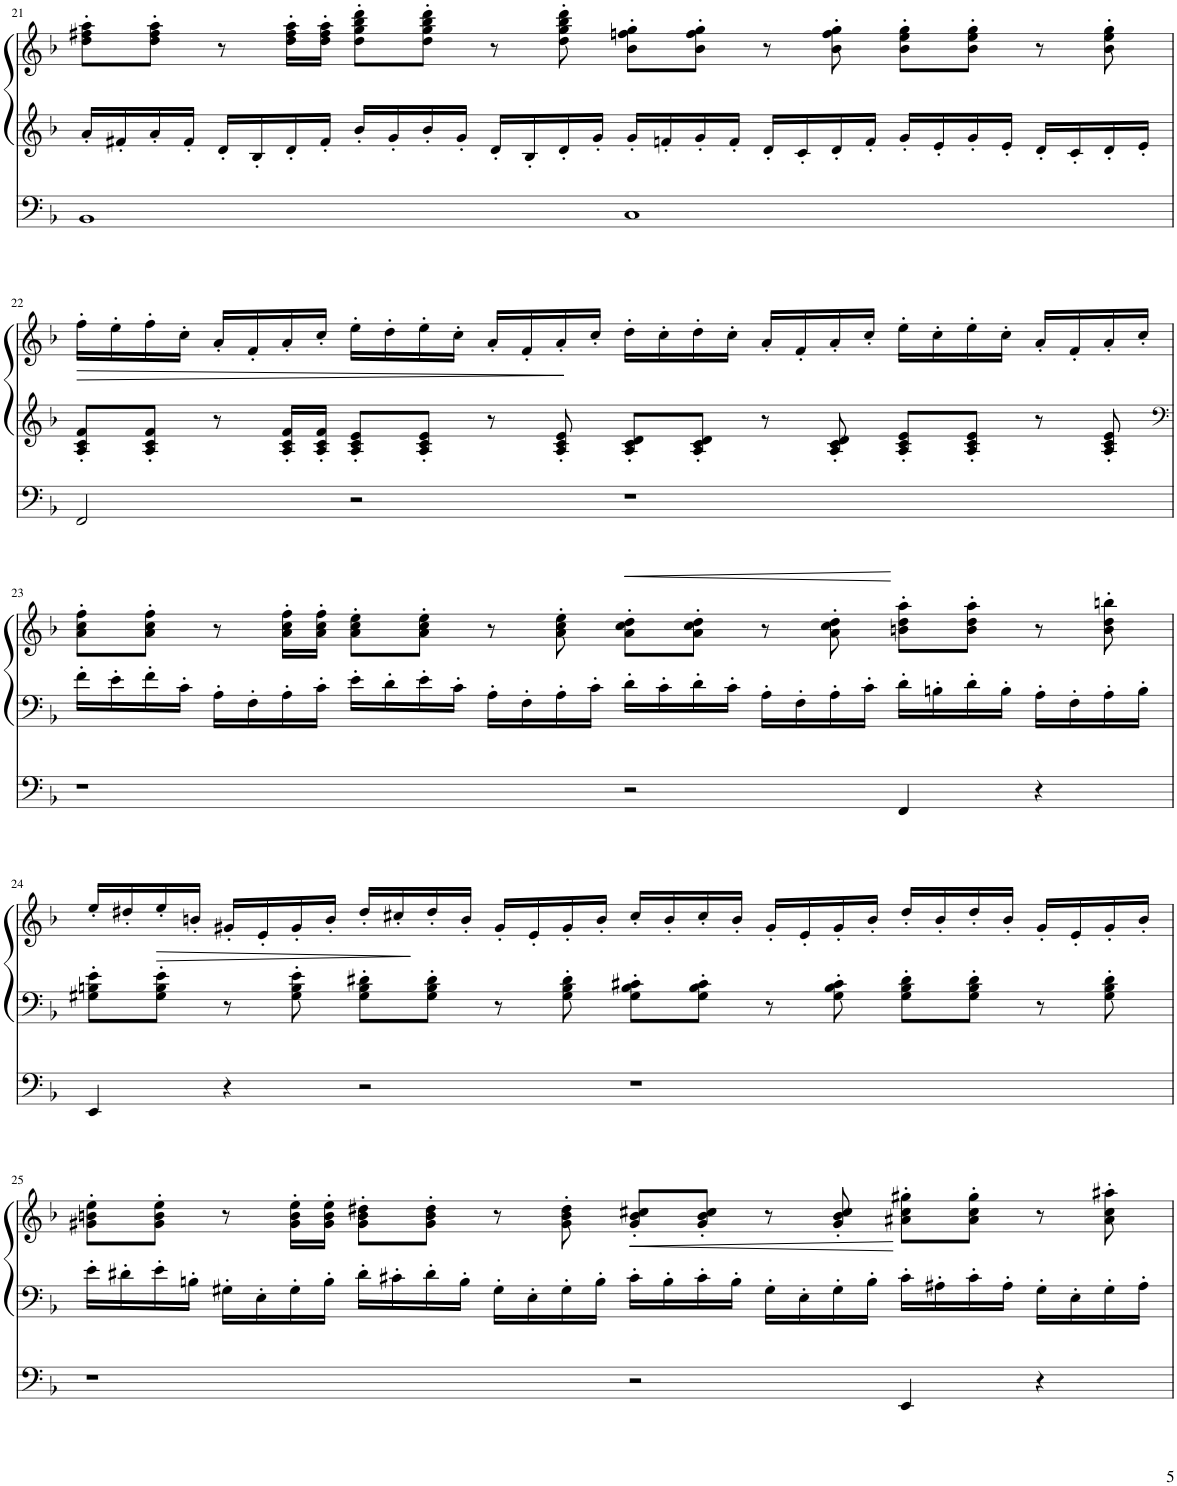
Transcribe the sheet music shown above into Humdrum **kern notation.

**kern	**kern	**kern	**dynam
*part1	*part1	*part1	*part1
*staff3	*staff2	*staff1	*staff1/2/3
*I"Pipe Organ	*	*	*
*I'Org.	*	*	*
!!LO:PB:g=z
*clefF4	*clefG2	*clefG2	*
*k[b-]	*k[b-]	*k[b-]	*
*M4/2	*M4/2	*M4/2	*
=21	=21	=21	=21
1BB-	16a'/LL	8dd\' 8ff#X\' 8aa\'L	.
.	16f#X'/	.	.
.	16a'/	8dd\' 8ff#\' 8aa\'J	.
.	16f#'/JJ	.	.
.	16d'/LL	8r	.
.	16B-'/	.	.
.	16d'/	16dd\' 16ff#\' 16aa\'LL	.
.	16f#'/JJ	16dd\' 16ff#\' 16aa\'JJ	.
.	16b-'/LL	8dd\' 8gg\' 8bb-\' 8ddd\'L	.
.	16g'/	.	.
.	16b-'/	8dd\' 8gg\' 8bb-\' 8ddd\'J	.
.	16g'/JJ	.	.
.	16d'/LL	8r	.
.	16B-'/	.	.
.	16d'/	8dd\' 8gg\' 8bb-\' 8ddd\'	.
.	16g'/JJ	.	.
1C	16g'/LL	8b-\' 8ffn\' 8gg\'L	.
.	16fn'/	.	.
.	16g'/	8b-\' 8ff\' 8gg\'J	.
.	16f'/JJ	.	.
.	16d'/LL	8r	.
.	16c'/	.	.
.	16d'/	8b-\' 8ff\' 8gg\'	.
.	16f'/JJ	.	.
.	16g'/LL	8b-\' 8ee\' 8gg\'L	.
.	16e'/	.	.
.	16g'/	8b-\' 8ee\' 8gg\'J	.
.	16e'/JJ	.	.
.	16d'/LL	8r	.
.	16c'/	.	.
.	16d'/	8b-\' 8ee\' 8gg\'	.
.	16e'/JJ	.	.
!!LO:LB:g=z
=22	=22	=22	=22
2FF/	8A/' 8c/' 8f/'L	16ff'\LL	.
.	.	16ee'\	.
.	8A/' 8c/' 8f/'J	16ff'\	.
.	.	16cc'\JJ	.
.	8r	16a'/LL	.
.	.	16f'/	.
.	16A/' 16c/' 16f/'LL	16a'/	.
.	16A/' 16c/' 16f/'JJ	16cc'/JJ	.
2r	8A/' 8c/' 8e/'L	16ee'\LL	.
.	.	16dd'\	.
.	8A/' 8c/' 8e/'J	16ee'\	.
.	.	16cc'\JJ	.
.	8r	16a'/LL	.
.	.	16f'/	.
.	8A/' 8c/' 8e/'	16a'/	.
.	.	16cc'/JJ	.
1r	8A/' 8c/' 8d/'L	16dd'\LL	.
.	.	16cc'\	.
.	8A/' 8c/' 8d/'J	16dd'\	.
.	.	16cc'\JJ	.
.	8r	16a'/LL	.
.	.	16f'/	.
.	8A/' 8c/' 8d/'	16a'/	.
.	.	16cc'/JJ	.
.	8A/' 8c/' 8e/'L	16ee'\LL	.
.	.	16cc'\	.
.	8A/' 8c/' 8e/'J	16ee'\	.
.	.	16cc'\JJ	.
.	8r	16a'/LL	.
.	.	16f'/	.
.	8A/' 8c/' 8e/'	16a'/	.
.	.	16cc'/JJ	.
!!LO:LB:g=z
=23	=23	=23	=23
*	*clefF4	*	*
1r	16f'\LL	8a\' 8cc\' 8ff\'L	.
.	16e'\	.	.
.	16f'\	8a\' 8cc\' 8ff\'J	.
.	16c'\JJ	.	.
.	16A'\LL	8r	.
.	16F'\	.	.
.	16A'\	16a\' 16cc\' 16ff\'LL	.
.	16c'\JJ	16a\' 16cc\' 16ff\'JJ	.
.	16e'\LL	8a\' 8cc\' 8ee\'L	.
.	16d'\	.	.
.	16e'\	8a\' 8cc\' 8ee\'J	.
.	16c'\JJ	.	.
.	16A'\LL	8r	.
.	16F'\	.	.
.	16A'\	8a\' 8cc\' 8ee\'	.
.	16c'\JJ	.	.
!	!	!	!LO:HP:b
2r	16d'\LL	8a\' 8cc\' 8dd\'L	<
.	16c'\	.	.
.	16d'\	8a\' 8cc\' 8dd\'J	.
.	16c'\JJ	.	.
.	16A'\LL	8r	.
.	16F'\	.	.
.	16A'\	8a\' 8cc\' 8dd\'	.
.	16c'\JJ	.	.
4FF/	16d'\LL	8bn\' 8dd\' 8aa\'L	[
.	16Bn'\	.	.
.	16d'\	8b\' 8dd\' 8aa\'J	.
.	16B'\JJ	.	.
4r	16A'\LL	8r	.
.	16F'\	.	.
.	16A'\	8b\' 8dd\' 8bbn\'	.
.	16B'\JJ	.	.
!!LO:LB:g=z
=24	=24	=24	=24
4EE/	8G#X\' 8Bn\' 8e\'L	16ee'/LL	.
.	.	16dd#X'/	.
!	!	!	!LO:HP:b
.	8G#\' 8B\' 8e\'J	16ee'/	>
.	.	16bn'/JJ	.
4r	8r	16g#X'/LL	.
.	.	16e'/	.
.	8G#\' 8B\' 8e\'	16g#'/	.
.	.	16b'/JJ	.
2r	8G#\' 8B\' 8d#X\'L	16dd#'/LL	]
.	.	16cc#X'/	.
.	8G#\' 8B\' 8d#\'J	16dd#'/	.
.	.	16b'/JJ	.
.	8r	16g#'/LL	.
.	.	16e'/	.
.	8G#\' 8B\' 8d#\'	16g#'/	.
.	.	16b'/JJ	.
1r	8G#\' 8B\' 8c#X\'L	16cc#'/LL	.
.	.	16b'/	.
.	8G#\' 8B\' 8c#\'J	16cc#'/	.
.	.	16b'/JJ	.
.	8r	16g#'/LL	.
.	.	16e'/	.
.	8G#\' 8B\' 8c#\'	16g#'/	.
.	.	16b'/JJ	.
.	8G#\' 8B\' 8d#\'L	16dd#'/LL	.
.	.	16b'/	.
.	8G#\' 8B\' 8d#\'J	16dd#'/	.
.	.	16b'/JJ	.
.	8r	16g#'/LL	.
.	.	16e'/	.
.	8G#\' 8B\' 8d#\'	16g#'/	.
.	.	16b'/JJ	.
!!LO:LB:g=z
=25	=25	=25	=25
1r	16e'\LL	8g#X\' 8bn\' 8ee\'L	.
.	16d#X'\	.	.
.	16e'\	8g#\' 8b\' 8ee\'J	.
.	16Bn'\JJ	.	.
.	16G#X'\LL	8r	.
.	16E'\	.	.
.	16G#'\	16g#\' 16b\' 16ee\'LL	.
.	16B'\JJ	16g#\' 16b\' 16ee\'JJ	.
.	16d#'\LL	8g#\' 8b\' 8dd#X\'L	.
.	16c#X'\	.	.
.	16d#'\	8g#\' 8b\' 8dd#\'J	.
.	16B'\JJ	.	.
.	16G#'\LL	8r	.
.	16E'\	.	.
.	16G#'\	8g#\' 8b\' 8dd#\'	.
.	16B'\JJ	.	.
2r	16c#'\LL	8g#/' 8b/' 8cc#X/'L	.
.	16B'\	.	.
.	16c#'\	8g#/' 8b/' 8cc#/'J	.
.	16B'\JJ	.	.
.	16G#'\LL	8r	.
.	16E'\	.	.
.	16G#'\	8g#/' 8b/' 8cc#/'	.
.	16B'\JJ	.	.
4EE/	16c#'\LL	8a#X\' 8cc#\' 8gg#X\'L	.
.	16A#X'\	.	.
.	16c#'\	8a#\' 8cc#\' 8gg#\'J	.
.	16A#'\JJ	.	.
4r	16G#'\LL	8r	.
.	16E'\	.	.
.	16G#'\	8a#\' 8cc#\' 8aa#X\'	.
.	16A#'\JJ	.	.
=	=	=	=
*-	*-	*-	*-
